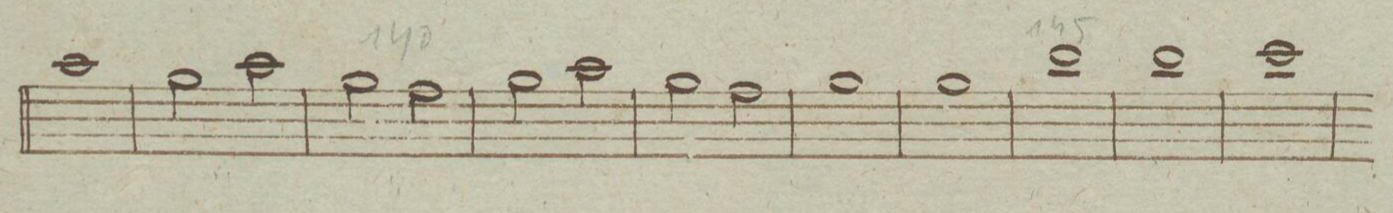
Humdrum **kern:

**kern	**dynam
*I"Oboe Primo.	*
*clefG2	*
*k[b-e-a-]	*
*met(c)	*
*M4/4	*
1aa-	.
=135	=135
2gg\	.
2aa-\	.
=136	=136
2gg\	.
2ff\	.
=137	=137
2gg\	.
2aa-\	.
=138	=138
2gg\	.
2ff\	.
=139	=139
1gg	.
=140	=140
1gg	.
=141	=141
1bb-	.
=142	=142
1bb-	.
=143	=143
1ccc	.
=144	=144
*-	*-
